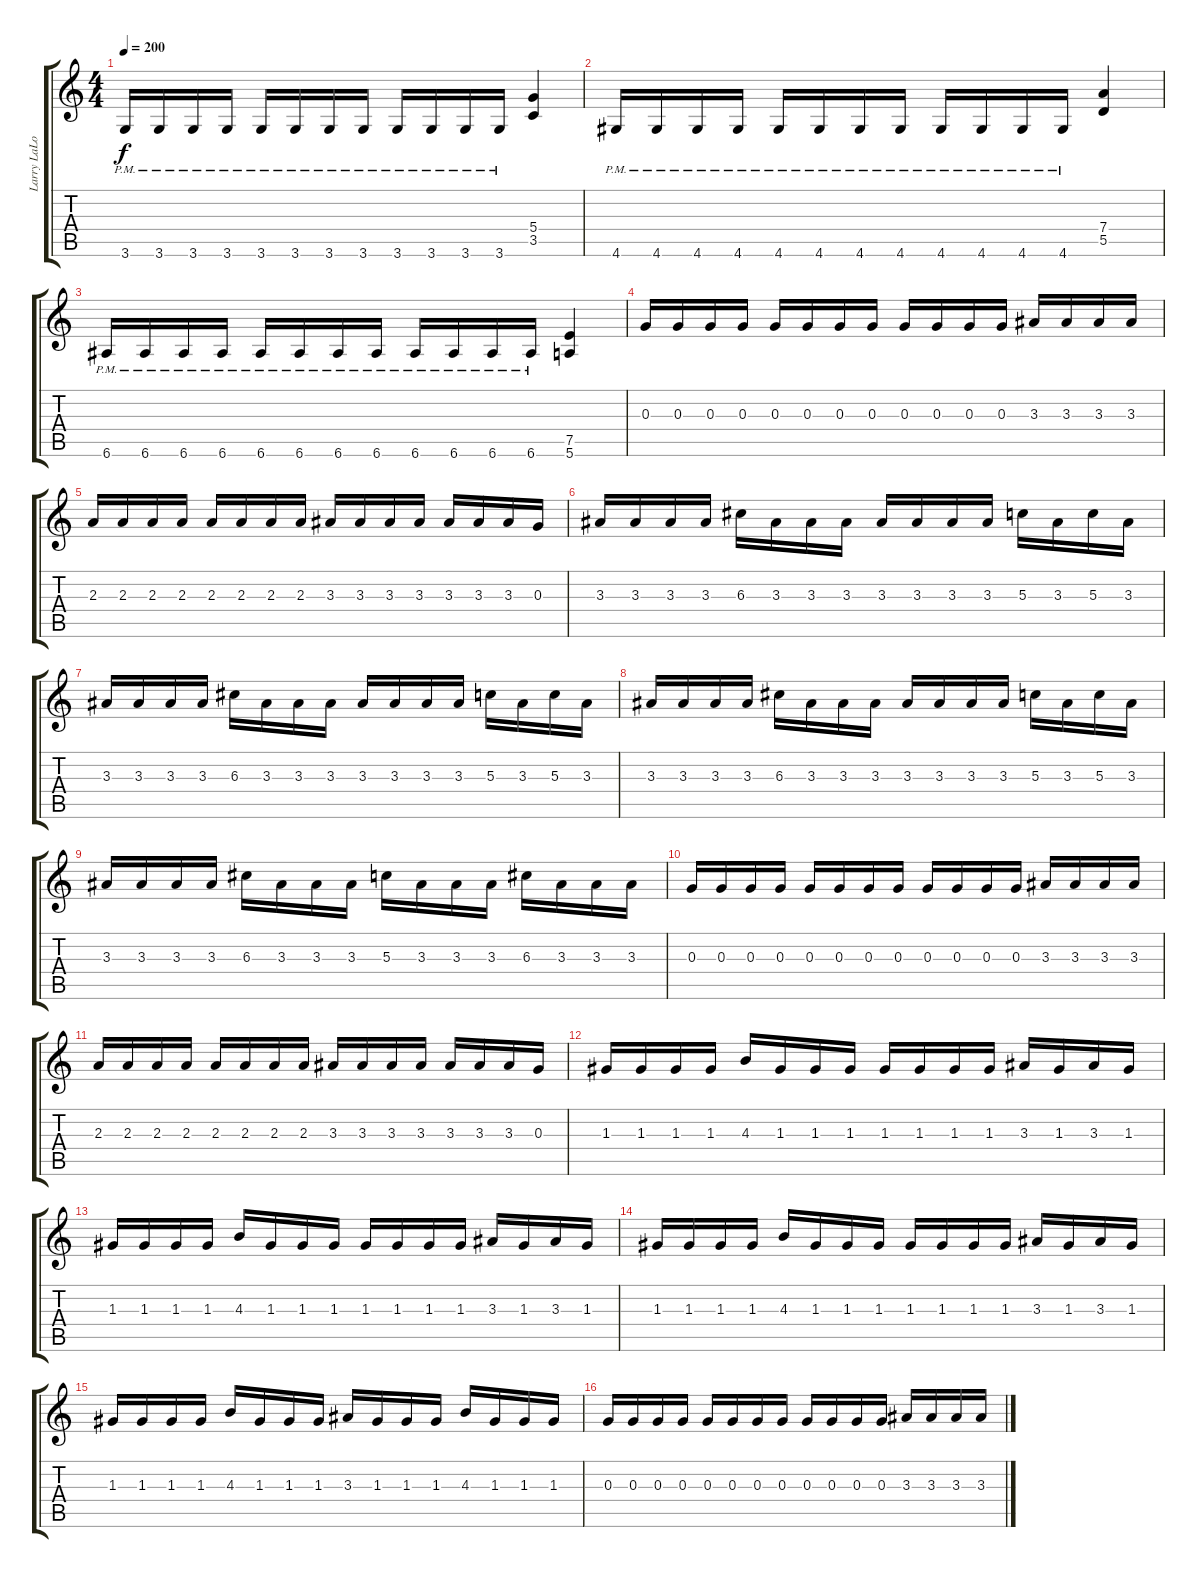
\track ("Larry LaLonde" "Larry LaLo") {instrument distortionguitar}
\staff {score tabs}
\tuning (E4 B3 G3 D3 A2 E2) {hide}
\ts (4 4)
\tempo 200
\clef g2
\ks c
3.6{pm}.16{dy f} 3.6{pm}.16 3.6{pm}.16 3.6{pm}.16 3.6{pm}.16 3.6{pm}.16 3.6{pm}.16 3.6{pm}.16 3.6{pm}.16 3.6{pm}.16 3.6{pm}.16 3.6{pm}.16 (5.4 3.5).4 |
4.6{pm}.16 4.6{pm}.16 4.6{pm}.16 4.6{pm}.16 4.6{pm}.16 4.6{pm}.16 4.6{pm}.16 4.6{pm}.16 4.6{pm}.16 4.6{pm}.16 4.6{pm}.16 4.6{pm}.16 (7.4 5.5).4 |
6.6{pm}.16 6.6{pm}.16 6.6{pm}.16 6.6{pm}.16 6.6{pm}.16 6.6{pm}.16 6.6{pm}.16 6.6{pm}.16 6.6{pm}.16 6.6{pm}.16 6.6{pm}.16 6.6{pm}.16 (7.5 5.6).4 |
0.3.16 0.3.16 0.3.16 0.3.16 0.3.16 0.3.16 0.3.16 0.3.16 0.3.16 0.3.16 0.3.16 0.3.16 3.3.16 3.3.16 3.3.16 3.3.16 |
2.3.16 2.3.16 2.3.16 2.3.16 2.3.16 2.3.16 2.3.16 2.3.16 3.3.16 3.3.16 3.3.16 3.3.16 3.3.16 3.3.16 3.3.16 0.3.16 |
3.3.16 3.3.16 3.3.16 3.3.16 6.3.16 3.3.16 3.3.16 3.3.16 3.3.16 3.3.16 3.3.16 3.3.16 5.3.16 3.3.16 5.3.16 3.3.16 |
3.3.16 3.3.16 3.3.16 3.3.16 6.3.16 3.3.16 3.3.16 3.3.16 3.3.16 3.3.16 3.3.16 3.3.16 5.3.16 3.3.16 5.3.16 3.3.16 |
3.3.16 3.3.16 3.3.16 3.3.16 6.3.16 3.3.16 3.3.16 3.3.16 3.3.16 3.3.16 3.3.16 3.3.16 5.3.16 3.3.16 5.3.16 3.3.16 |
3.3.16 3.3.16 3.3.16 3.3.16 6.3.16 3.3.16 3.3.16 3.3.16 5.3.16 3.3.16 3.3.16 3.3.16 6.3.16 3.3.16 3.3.16 3.3.16 |
0.3.16 0.3.16 0.3.16 0.3.16 0.3.16 0.3.16 0.3.16 0.3.16 0.3.16 0.3.16 0.3.16 0.3.16 3.3.16 3.3.16 3.3.16 3.3.16 |
2.3.16 2.3.16 2.3.16 2.3.16 2.3.16 2.3.16 2.3.16 2.3.16 3.3.16 3.3.16 3.3.16 3.3.16 3.3.16 3.3.16 3.3.16 0.3.16 |
1.3.16 1.3.16 1.3.16 1.3.16 4.3.16 1.3.16 1.3.16 1.3.16 1.3.16 1.3.16 1.3.16 1.3.16 3.3.16 1.3.16 3.3.16 1.3.16 |
1.3.16 1.3.16 1.3.16 1.3.16 4.3.16 1.3.16 1.3.16 1.3.16 1.3.16 1.3.16 1.3.16 1.3.16 3.3.16 1.3.16 3.3.16 1.3.16 |
1.3.16 1.3.16 1.3.16 1.3.16 4.3.16 1.3.16 1.3.16 1.3.16 1.3.16 1.3.16 1.3.16 1.3.16 3.3.16 1.3.16 3.3.16 1.3.16 |
1.3.16 1.3.16 1.3.16 1.3.16 4.3.16 1.3.16 1.3.16 1.3.16 3.3.16 1.3.16 1.3.16 1.3.16 4.3.16 1.3.16 1.3.16 1.3.16 |
0.3.16 0.3.16 0.3.16 0.3.16 0.3.16 0.3.16 0.3.16 0.3.16 0.3.16 0.3.16 0.3.16 0.3.16 3.3.16 3.3.16 3.3.16 3.3.16
